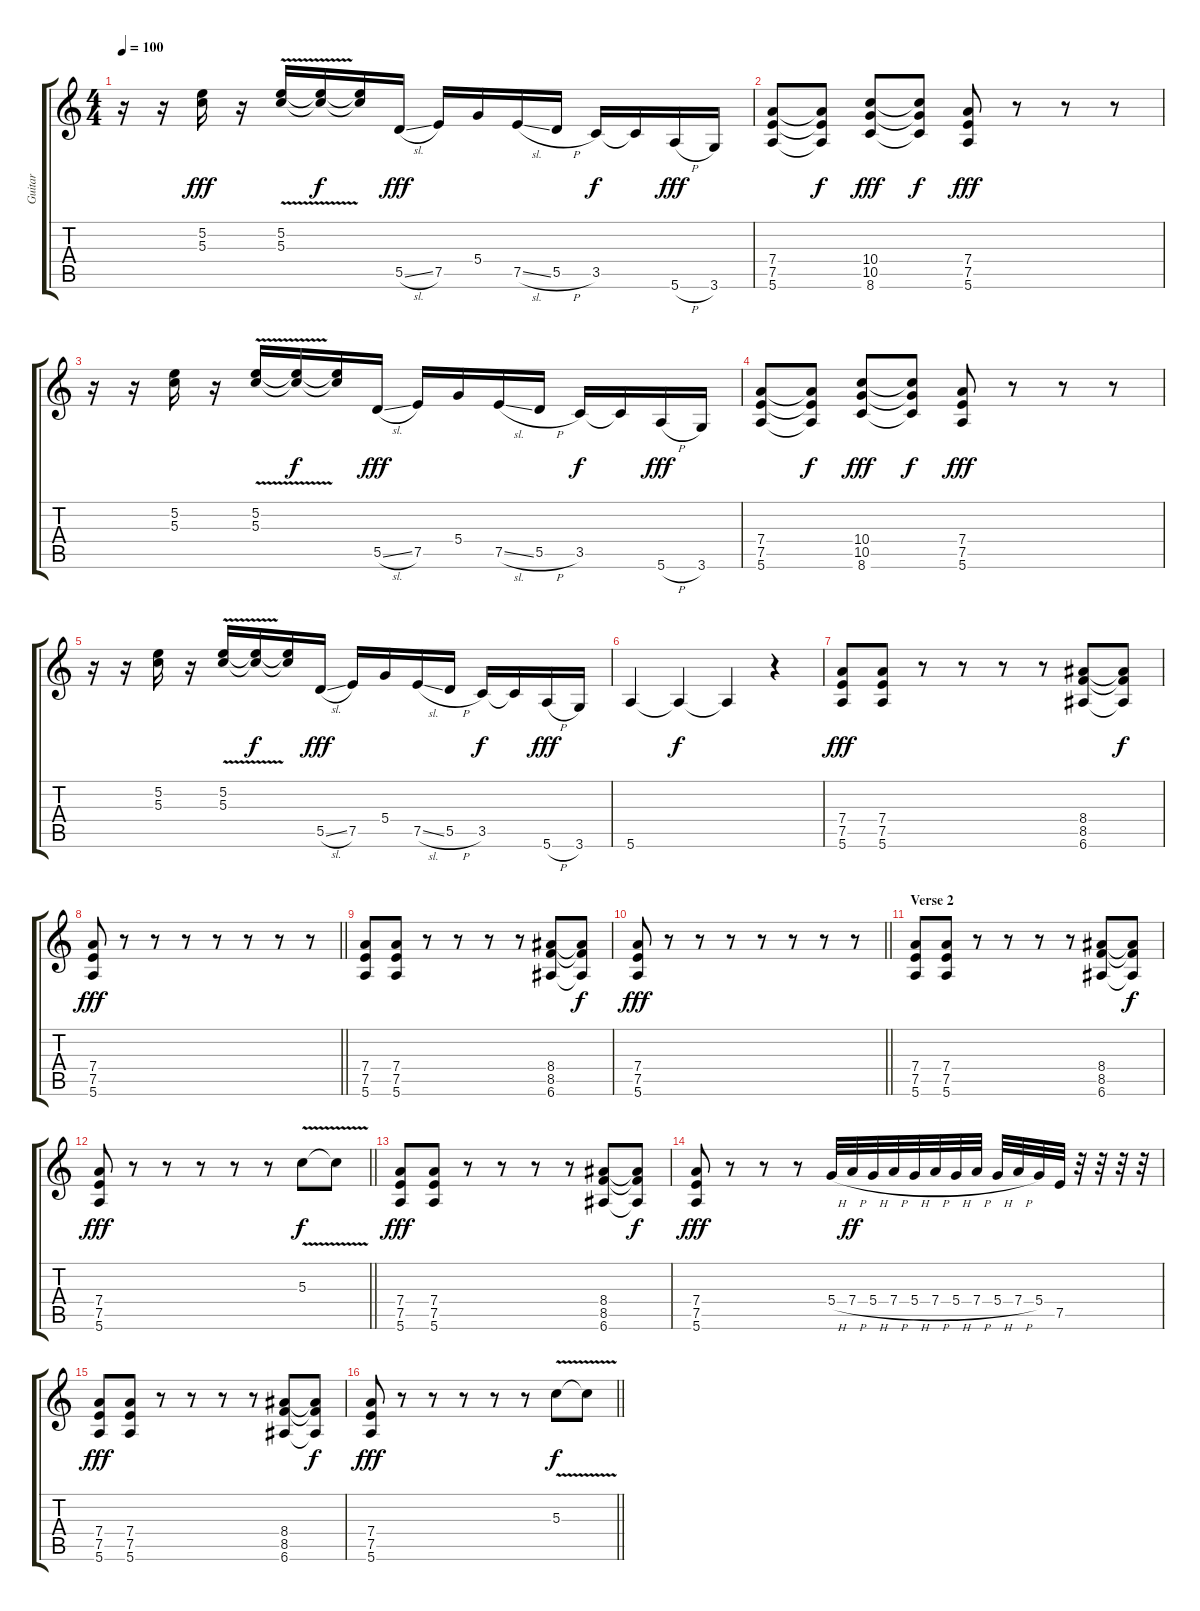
\track ("Guitar" "Guitar") {instrument distortionguitar}
\staff {score tabs}
\tuning (E4 B3 G3 D3 A2 E2) {hide}
\ts (4 4)
\tempo 100
\clef g2
\ks c
r.16{dy fff} r.16 (5.2 5.3).16 r.16 (5.2{v} 5.3{v}).16 (5.2{t} 5.3{t}).16{dy f} (5.2{t} 5.3{t}).16 5.5{sl}.16{dy fff} 7.5.16 5.4.16 7.5{sl}.16 5.5{h}.16 3.5.16{dy f} 3.5{t}.16 5.6{h}.16{dy fff} 3.6.16 |
(7.4 7.5 5.6).8 (7.4{t} 7.5{t} 5.6{t}).8{dy f} (10.4 10.5 8.6).8{dy fff} (10.4{t} 10.5{t} 8.6{t}).8{dy f} (7.4 7.5 5.6).8{dy fff} r.8 r.8 r.8 |
r.16 r.16 (5.2 5.3).16 r.16 (5.2{v} 5.3{v}).16 (5.2{t} 5.3{t}).16{dy f} (5.2{t} 5.3{t}).16 5.5{sl}.16{dy fff} 7.5.16 5.4.16 7.5{sl}.16 5.5{h}.16 3.5.16{dy f} 3.5{t}.16 5.6{h}.16{dy fff} 3.6.16 |
(7.4 7.5 5.6).8 (7.4{t} 7.5{t} 5.6{t}).8{dy f} (10.4 10.5 8.6).8{dy fff} (10.4{t} 10.5{t} 8.6{t}).8{dy f} (7.4 7.5 5.6).8{dy fff} r.8 r.8 r.8 |
r.16 r.16 (5.2 5.3).16 r.16 (5.2{v} 5.3{v}).16 (5.2{t} 5.3{t}).16{dy f} (5.2{t} 5.3{t}).16 5.5{sl}.16{dy fff} 7.5.16 5.4.16 7.5{sl}.16 5.5{h}.16 3.5.16{dy f} 3.5{t}.16 5.6{h}.16{dy fff} 3.6.16 |
5.6.4 5.6{t}.4{dy f} 5.6{t}.4 r.4 |
(7.4 7.5 5.6).8{dy fff} (7.4 7.5 5.6).8 r.8 r.8 r.8 r.8 (8.4 8.5 6.6).8 (8.4{t} 8.5{t} 6.6{t}).8{dy f} |
\barLineRight lightlight
(7.4 7.5 5.6).8{dy fff} r.8 r.8 r.8 r.8 r.8 r.8 r.8 |
(7.4 7.5 5.6).8 (7.4 7.5 5.6).8 r.8 r.8 r.8 r.8 (8.4 8.5 6.6).8 (8.4{t} 8.5{t} 6.6{t}).8{dy f} |
\barLineRight lightlight
(7.4 7.5 5.6).8{dy fff} r.8 r.8 r.8 r.8 r.8 r.8 r.8 |
\section ("" "Verse 2")
(7.4 7.5 5.6).8 (7.4 7.5 5.6).8 r.8 r.8 r.8 r.8 (8.4 8.5 6.6).8 (8.4{t} 8.5{t} 6.6{t}).8{dy f} |
\barLineRight lightlight
(7.4 7.5 5.6).8{dy fff} r.8 r.8 r.8 r.8 r.8 5.3{v}.8{dy f} 5.3{t}.8 |
(7.4 7.5 5.6).8{dy fff} (7.4 7.5 5.6).8 r.8 r.8 r.8 r.8 (8.4 8.5 6.6).8 (8.4{t} 8.5{t} 6.6{t}).8{dy f} |
(7.4 7.5 5.6).8{dy fff} r.8 r.8 r.8 5.4{h}.32 7.4{h}.32{dy ff} 5.4{h}.32 7.4{h}.32 5.4{h}.32 7.4{h}.32 5.4{h}.32 7.4{h}.32 5.4{h}.32 7.4{h}.32 5.4.32 7.5.32 r.32 r.32 r.32 r.32 |
(7.4 7.5 5.6).8{dy fff} (7.4 7.5 5.6).8 r.8 r.8 r.8 r.8 (8.4 8.5 6.6).8 (8.4{t} 8.5{t} 6.6{t}).8{dy f} |
\barLineRight lightlight
(7.4 7.5 5.6).8{dy fff} r.8 r.8 r.8 r.8 r.8 5.3{v}.8{dy f} 5.3{t}.8
